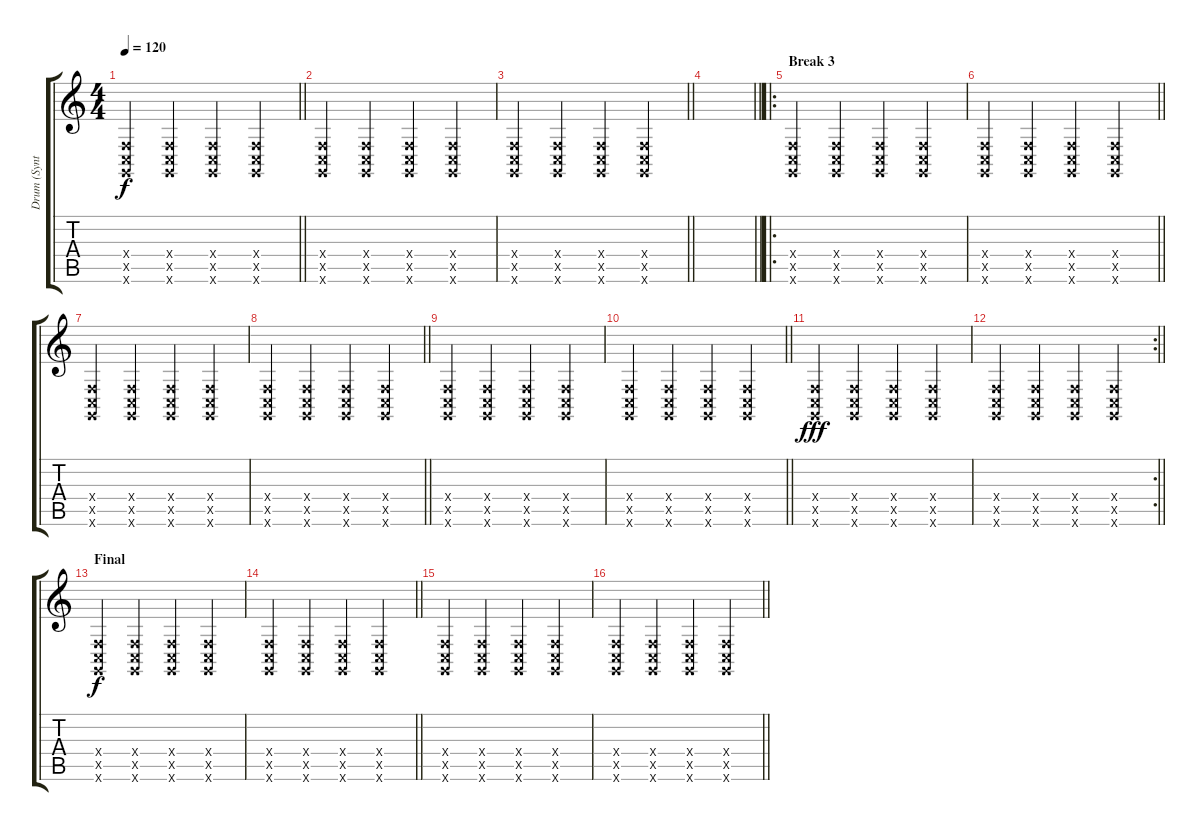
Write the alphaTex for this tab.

\track ("Drum (Synth)" "Drum (Synt") {instrument synthdrum}
\staff {score tabs}
\tuning (E4 B3 G3 D3 A2 E2) {hide}
\ts (4 4)
\tempo 120
\clef g2
\barLineRight lightlight
\ks c
(3.4{x} 3.5{x} 3.6{x}).4{dy f} (3.4{x} 3.5{x} 3.6{x}).4 (3.4{x} 3.5{x} 3.6{x}).4 (3.4{x} 3.5{x} 3.6{x}).4 |
(3.4{x} 3.5{x} 3.6{x}).4 (3.4{x} 3.5{x} 3.6{x}).4 (3.4{x} 3.5{x} 3.6{x}).4 (3.4{x} 3.5{x} 3.6{x}).4 |
\barLineRight lightlight
(3.4{x} 3.5{x} 3.6{x}).4 (3.4{x} 3.5{x} 3.6{x}).4 (3.4{x} 3.5{x} 3.6{x}).4 (3.4{x} 3.5{x} 3.6{x}).4 |
\barLineRight lightlight
|
\ro
\section ("" "Break 3")
(3.4{x} 3.5{x} 3.6{x}).4 (3.4{x} 3.5{x} 3.6{x}).4 (3.4{x} 3.5{x} 3.6{x}).4 (3.4{x} 3.5{x} 3.6{x}).4 |
\barLineRight lightlight
(3.4{x} 3.5{x} 3.6{x}).4 (3.4{x} 3.5{x} 3.6{x}).4 (3.4{x} 3.5{x} 3.6{x}).4 (3.4{x} 3.5{x} 3.6{x}).4 |
(3.4{x} 3.5{x} 3.6{x}).4 (3.4{x} 3.5{x} 3.6{x}).4 (3.4{x} 3.5{x} 3.6{x}).4 (3.4{x} 3.5{x} 3.6{x}).4 |
\barLineRight lightlight
(3.4{x} 3.5{x} 3.6{x}).4 (3.4{x} 3.5{x} 3.6{x}).4 (3.4{x} 3.5{x} 3.6{x}).4 (3.4{x} 3.5{x} 3.6{x}).4 |
(3.4{x} 3.5{x} 3.6{x}).4 (3.4{x} 3.5{x} 3.6{x}).4 (3.4{x} 3.5{x} 3.6{x}).4 (3.4{x} 3.5{x} 3.6{x}).4 |
\barLineRight lightlight
(3.4{x} 3.5{x} 3.6{x}).4 (3.4{x} 3.5{x} 3.6{x}).4 (3.4{x} 3.5{x} 3.6{x}).4 (3.4{x} 3.5{x} 3.6{x}).4 |
(3.4{x} 3.5{x} 3.6{x}).4{dy fff} (3.4{x} 3.5{x} 3.6{x}).4 (3.4{x} 3.5{x} 3.6{x}).4 (3.4{x} 3.5{x} 3.6{x}).4 |
\rc 2
\barLineRight lightlight
(3.4{x} 3.5{x} 3.6{x}).4 (3.4{x} 3.5{x} 3.6{x}).4 (3.4{x} 3.5{x} 3.6{x}).4 (3.4{x} 3.5{x} 3.6{x}).4 |
\section ("" "Final")
(3.4{x} 3.5{x} 3.6{x}).4{dy f} (3.4{x} 3.5{x} 3.6{x}).4 (3.4{x} 3.5{x} 3.6{x}).4 (3.4{x} 3.5{x} 3.6{x}).4 |
\barLineRight lightlight
(3.4{x} 3.5{x} 3.6{x}).4 (3.4{x} 3.5{x} 3.6{x}).4 (3.4{x} 3.5{x} 3.6{x}).4 (3.4{x} 3.5{x} 3.6{x}).4 |
(3.4{x} 3.5{x} 3.6{x}).4 (3.4{x} 3.5{x} 3.6{x}).4 (3.4{x} 3.5{x} 3.6{x}).4 (3.4{x} 3.5{x} 3.6{x}).4 |
\barLineRight lightlight
(3.4{x} 3.5{x} 3.6{x}).4 (3.4{x} 3.5{x} 3.6{x}).4 (3.4{x} 3.5{x} 3.6{x}).4 (3.4{x} 3.5{x} 3.6{x}).4
